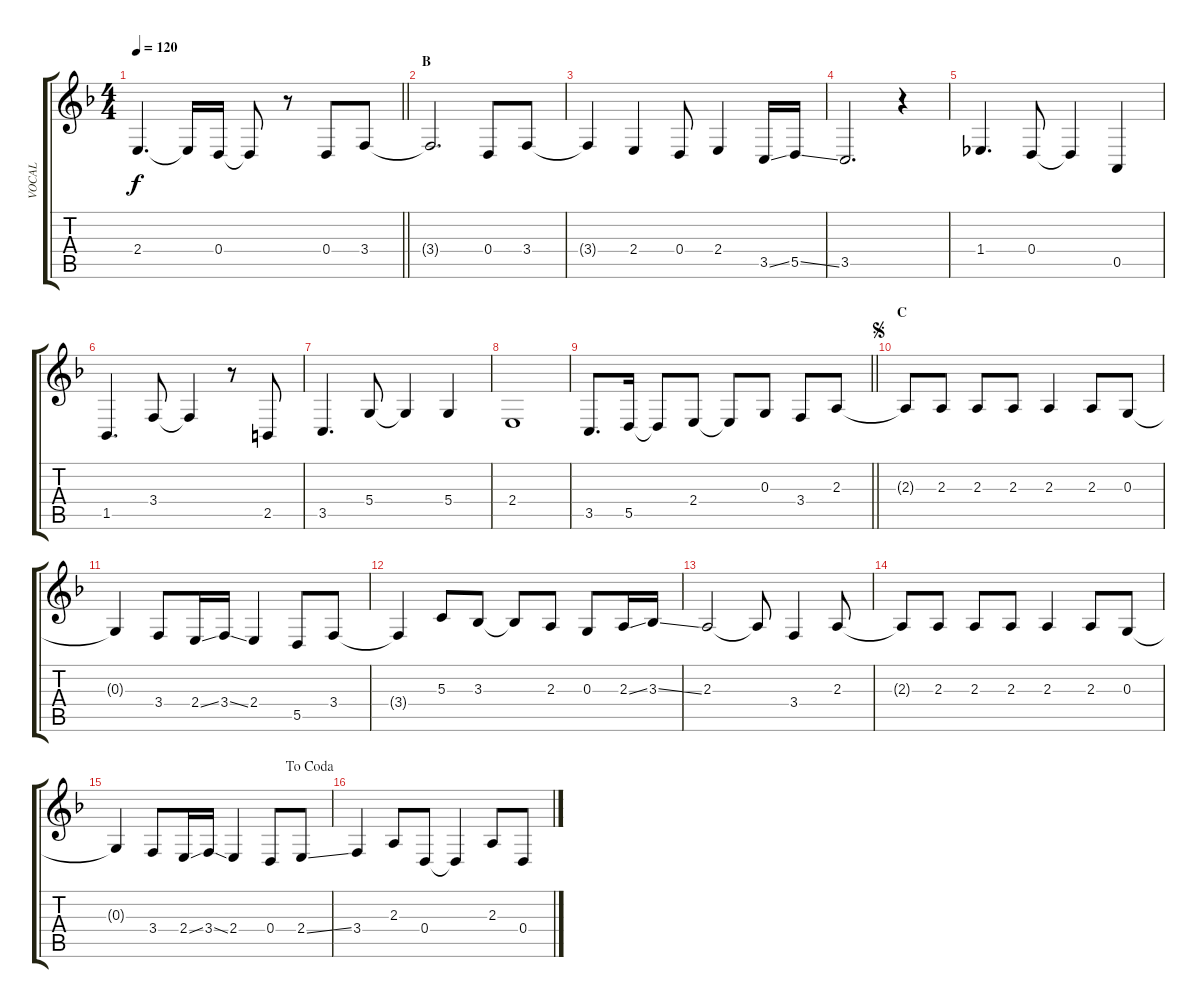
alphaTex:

\track ("VOCAL" "VOCAL") {instrument electricpiano1}
\staff {score tabs}
\tuning (E4 B3 G3 D3 A2 E2) {hide}
\ts (4 4)
\tempo 120
\clef g2
\barLineRight lightlight
\ks f
2.4.4{d dy f} 2.4{t}.16 0.4.16 0.4{t}.8 r.8 0.4.8 3.4.8 |
\section ("" "B")
3.4{t}.2{d} 0.4.8 3.4.8 |
3.4{t}.4 2.4.4 0.4.8 2.4.4 3.5{ss}.16 5.5{ss}.16 |
3.5.2{d} r.4 |
1.4.4{d} 0.4.8 0.4{t}.4 0.5.4 |
1.5.4{d} 3.4.8 3.4{t}.4 r.8 2.5.8 |
3.5.4{d} 5.4.8 5.4{t}.4 5.4.4 |
2.4.1 |
\barLineRight lightlight
3.5.8{d} 5.5.16 5.5{t}.8 2.4.8 2.4{t}.8 0.3.8 3.4.8 2.3.8 |
\section ("" "C")
\jump segno
2.3{t}.8 2.3.8 2.3.8 2.3.8 2.3.4 2.3.8 0.3.8 |
0.3{t}.4 3.4.8 2.4{ss}.16 3.4{ss}.16 2.4.4 5.5.8 3.4.8 |
3.4{t}.4 5.3.8 3.3.8 3.3{t}.8 2.3.8 0.3.8 2.3{ss}.16 3.3{ss}.16 |
2.3.2 2.3{t}.8 3.4.4 2.3.8 |
2.3{t}.8 2.3.8 2.3.8 2.3.8 2.3.4 2.3.8 0.3.8 |
\jump dacoda
0.3{t}.4 3.4.8 2.4{ss}.16 3.4{ss}.16 2.4.4 0.4.8 2.4{ss}.8 |
3.4.4 2.3.8 0.4.8 0.4{t}.4 2.3.8 0.4.8
